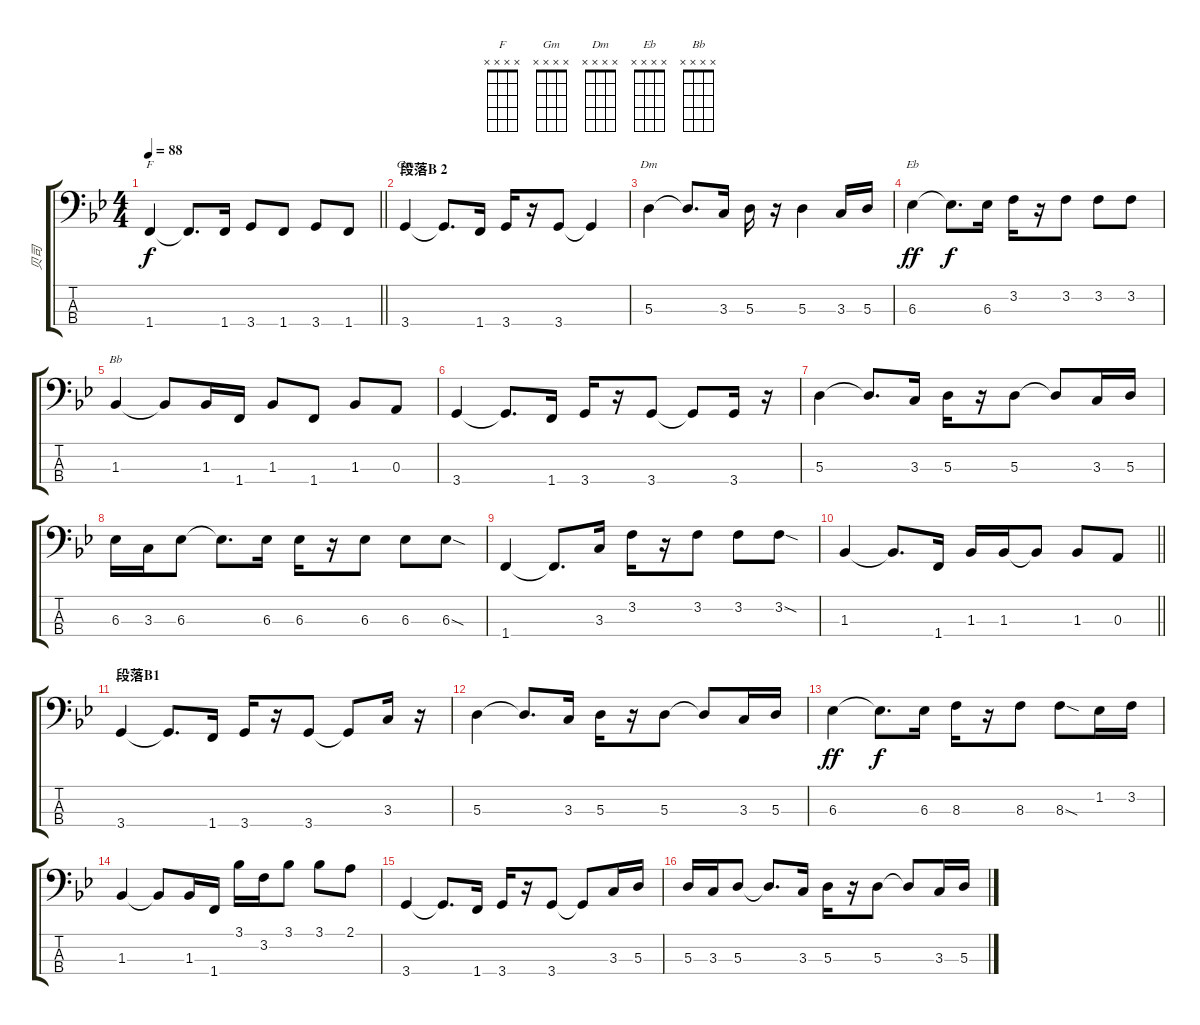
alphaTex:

\track ("贝司" "贝司") {instrument electricbassfinger}
\staff {score tabs}
\tuning (G2 D2 A1 E1) {hide}
\chord ("F" x x x x)
\chord ("Gm" x x x x)
\chord ("Dm" x x x x)
\chord ("Eb" x x x x)
\chord ("Bb" x x x x)
\ts (4 4)
\tempo 88
\clef f4
\barLineRight lightlight
\ks bb
1.4.4{ch "F" dy f} 1.4{t}.8{d} 1.4.16 3.4.8 1.4.8 3.4.8 1.4.8 |
\section ("" "段落B 2")
3.4.4{ch "Gm"} 3.4{t}.8{d} 1.4.16 3.4.16 r.16 3.4.8 3.4{t}.4 |
5.3.4{ch "Dm"} 5.3{t}.8{d} 3.3.16 5.3.16 r.16 5.3.4 3.3.16 5.3.16 |
6.3.4{ch "Eb" dy ff} 6.3{t}.8{d dy f} 6.3.16 3.2.16 r.16 3.2.8 3.2.8 3.2.8 |
1.3.4{ch "Bb"} 1.3{t}.8 1.3.16 1.4.16 1.3.8 1.4.8 1.3.8 0.3.8 |
3.4.4 3.4{t}.8{d} 1.4.16 3.4.16 r.16 3.4.8 3.4{t}.8 3.4.16 r.16 |
5.3.4 5.3{t}.8{d} 3.3.16 5.3.16 r.16 5.3.8 5.3{t}.8 3.3.16 5.3.16 |
6.3.16 3.3.16 6.3.8 6.3{t}.8{d} 6.3.16 6.3.16 r.16 6.3.8 6.3.8 6.3{sod}.8 |
1.4.4 1.4{t}.8{d} 3.3.16 3.2.16 r.16 3.2.8 3.2.8 3.2{sod}.8 |
\barLineRight lightlight
1.3.4 1.3{t}.8{d} 1.4.16 1.3.16 1.3.16 1.3{t}.8 1.3.8 0.3.8 |
\section ("" "段落B1")
3.4.4 3.4{t}.8{d} 1.4.16 3.4.16 r.16 3.4.8 3.4{t}.8 3.3.16 r.16 |
5.3.4 5.3{t}.8{d} 3.3.16 5.3.16 r.16 5.3.8 5.3{t}.8 3.3.16 5.3.16 |
6.3.4{dy ff} 6.3{t}.8{d dy f} 6.3.16 8.3.16 r.16 8.3.8 8.3{sod}.8 1.2.16 3.2.16 |
1.3.4 1.3{t}.8 1.3.16 1.4.16 3.1.16 3.2.16 3.1.8 3.1.8 2.1.8 |
3.4.4 3.4{t}.8{d} 1.4.16 3.4.16 r.16 3.4.8 3.4{t}.8 3.3.16 5.3.16 |
5.3.16 3.3.16 5.3.8 5.3{t}.8{d} 3.3.16 5.3.16 r.16 5.3.8 5.3{t}.8 3.3.16 5.3.16
